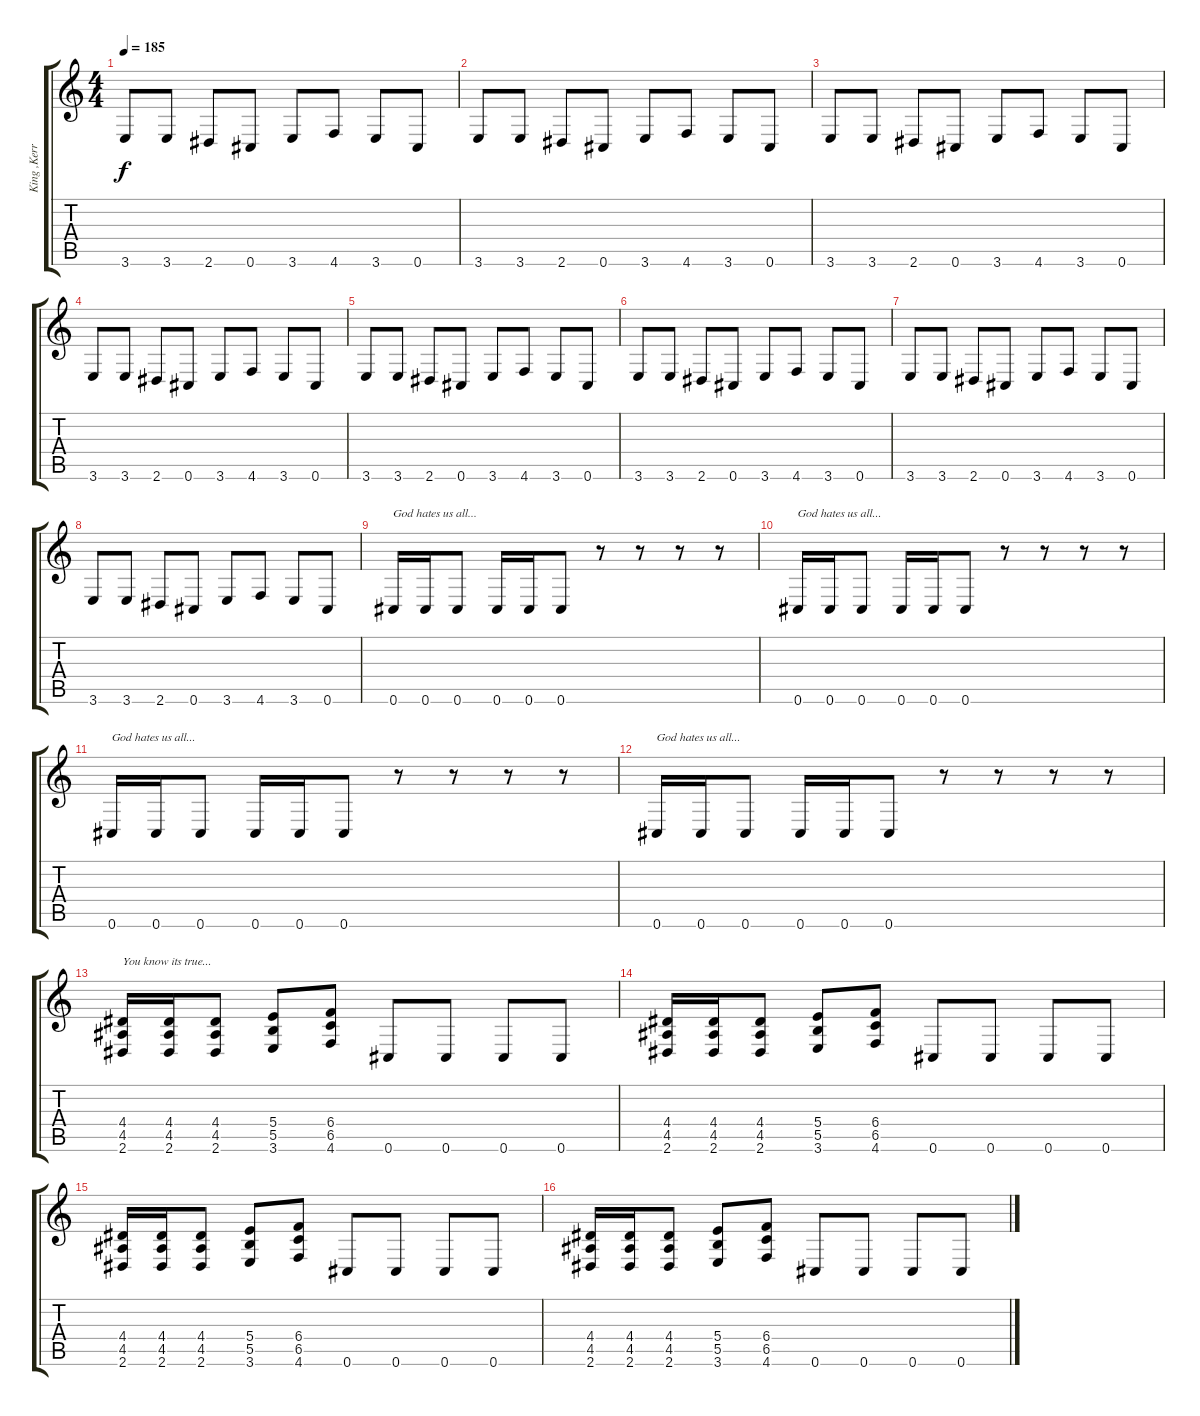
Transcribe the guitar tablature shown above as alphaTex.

\track ("King ,Kerry" "King ,Kerr") {instrument distortionguitar}
\staff {score tabs}
\tuning (Db4 Ab3 E3 B2 Gb2 Db2) {hide}
\ts (4 4)
\tempo 185
\clef g2
\ks c
3.6.8{dy f} 3.6.8 2.6.8 0.6.8 3.6.8 4.6.8 3.6.8 0.6.8 |
3.6.8 3.6.8 2.6.8 0.6.8 3.6.8 4.6.8 3.6.8 0.6.8 |
3.6.8 3.6.8 2.6.8 0.6.8 3.6.8 4.6.8 3.6.8 0.6.8 |
3.6.8 3.6.8 2.6.8 0.6.8 3.6.8 4.6.8 3.6.8 0.6.8 |
3.6.8 3.6.8 2.6.8 0.6.8 3.6.8 4.6.8 3.6.8 0.6.8 |
3.6.8 3.6.8 2.6.8 0.6.8 3.6.8 4.6.8 3.6.8 0.6.8 |
3.6.8 3.6.8 2.6.8 0.6.8 3.6.8 4.6.8 3.6.8 0.6.8 |
3.6.8 3.6.8 2.6.8 0.6.8 3.6.8 4.6.8 3.6.8 0.6.8 |
0.6.16{txt "God hates us all..."} 0.6.16 0.6.8 0.6.16 0.6.16 0.6.8 r.8 r.8 r.8 r.8 |
0.6.16{txt "God hates us all..."} 0.6.16 0.6.8 0.6.16 0.6.16 0.6.8 r.8 r.8 r.8 r.8 |
0.6.16{txt "God hates us all..."} 0.6.16 0.6.8 0.6.16 0.6.16 0.6.8 r.8 r.8 r.8 r.8 |
0.6.16{txt "God hates us all..."} 0.6.16 0.6.8 0.6.16 0.6.16 0.6.8 r.8 r.8 r.8 r.8 |
(4.4 4.5 2.6).16{txt "You know its true..."} (4.4 4.5 2.6).16 (4.4 4.5 2.6).8 (5.4 5.5 3.6).8 (6.4 6.5 4.6).8 0.6.8 0.6.8 0.6.8 0.6.8 |
(4.4 4.5 2.6).16 (4.4 4.5 2.6).16 (4.4 4.5 2.6).8 (5.4 5.5 3.6).8 (6.4 6.5 4.6).8 0.6.8 0.6.8 0.6.8 0.6.8 |
(4.4 4.5 2.6).16 (4.4 4.5 2.6).16 (4.4 4.5 2.6).8 (5.4 5.5 3.6).8 (6.4 6.5 4.6).8 0.6.8 0.6.8 0.6.8 0.6.8 |
(4.4 4.5 2.6).16 (4.4 4.5 2.6).16 (4.4 4.5 2.6).8 (5.4 5.5 3.6).8 (6.4 6.5 4.6).8 0.6.8 0.6.8 0.6.8 0.6.8
